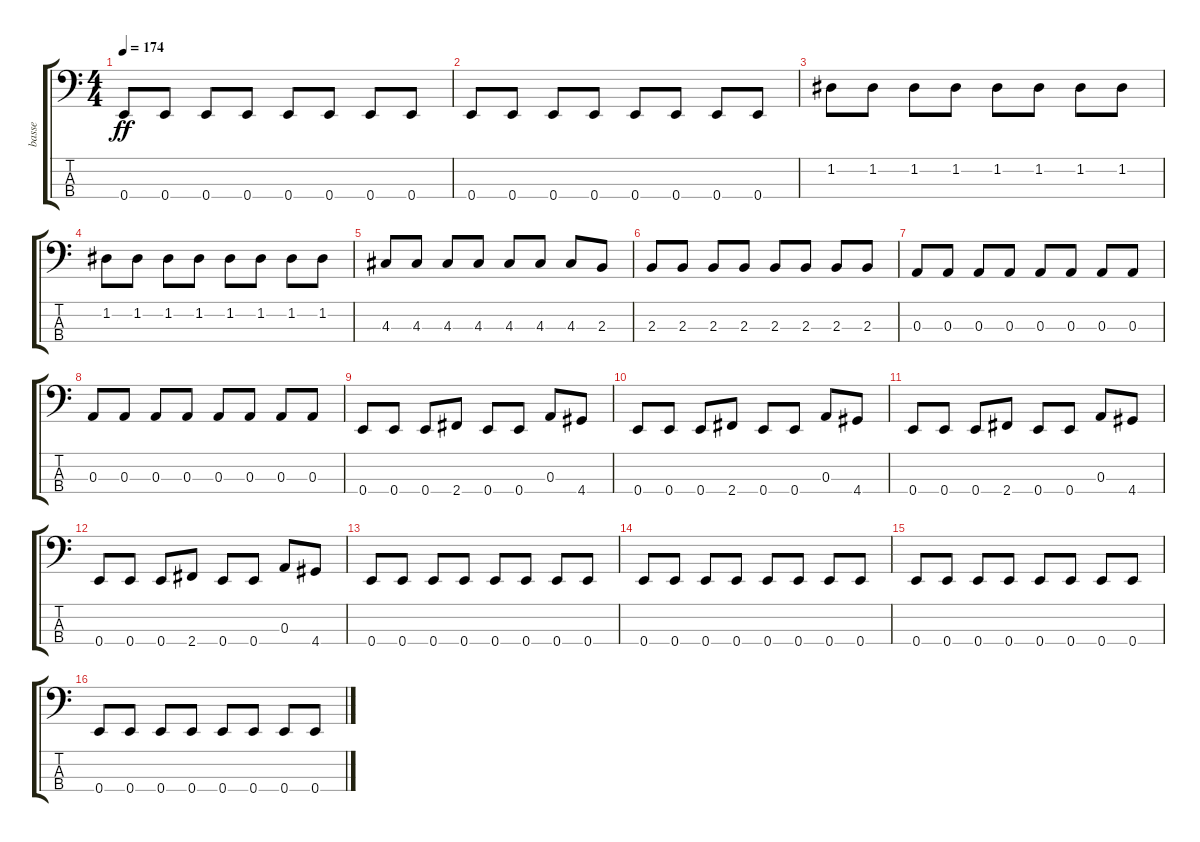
\track ("basse" "basse") {instrument electricbassfinger}
\staff {score tabs}
\tuning (G2 D2 A1 E1) {hide}
\ts (4 4)
\tempo 174
\clef f4
\ks c
0.4.8{dy ff} 0.4.8 0.4.8 0.4.8 0.4.8 0.4.8 0.4.8 0.4.8 |
0.4.8 0.4.8 0.4.8 0.4.8 0.4.8 0.4.8 0.4.8 0.4.8 |
1.2.8 1.2.8 1.2.8 1.2.8 1.2.8 1.2.8 1.2.8 1.2.8 |
1.2.8 1.2.8 1.2.8 1.2.8 1.2.8 1.2.8 1.2.8 1.2.8 |
4.3.8 4.3.8 4.3.8 4.3.8 4.3.8 4.3.8 4.3.8 2.3.8 |
2.3.8 2.3.8 2.3.8 2.3.8 2.3.8 2.3.8 2.3.8 2.3.8 |
0.3.8 0.3.8 0.3.8 0.3.8 0.3.8 0.3.8 0.3.8 0.3.8 |
0.3.8 0.3.8 0.3.8 0.3.8 0.3.8 0.3.8 0.3.8 0.3.8 |
0.4.8 0.4.8 0.4.8 2.4.8 0.4.8 0.4.8 0.3.8 4.4.8 |
0.4.8 0.4.8 0.4.8 2.4.8 0.4.8 0.4.8 0.3.8 4.4.8 |
0.4.8 0.4.8 0.4.8 2.4.8 0.4.8 0.4.8 0.3.8 4.4.8 |
0.4.8 0.4.8 0.4.8 2.4.8 0.4.8 0.4.8 0.3.8 4.4.8 |
0.4.8 0.4.8 0.4.8 0.4.8 0.4.8 0.4.8 0.4.8 0.4.8 |
0.4.8 0.4.8 0.4.8 0.4.8 0.4.8 0.4.8 0.4.8 0.4.8 |
0.4.8 0.4.8 0.4.8 0.4.8 0.4.8 0.4.8 0.4.8 0.4.8 |
0.4.8 0.4.8 0.4.8 0.4.8 0.4.8 0.4.8 0.4.8 0.4.8
